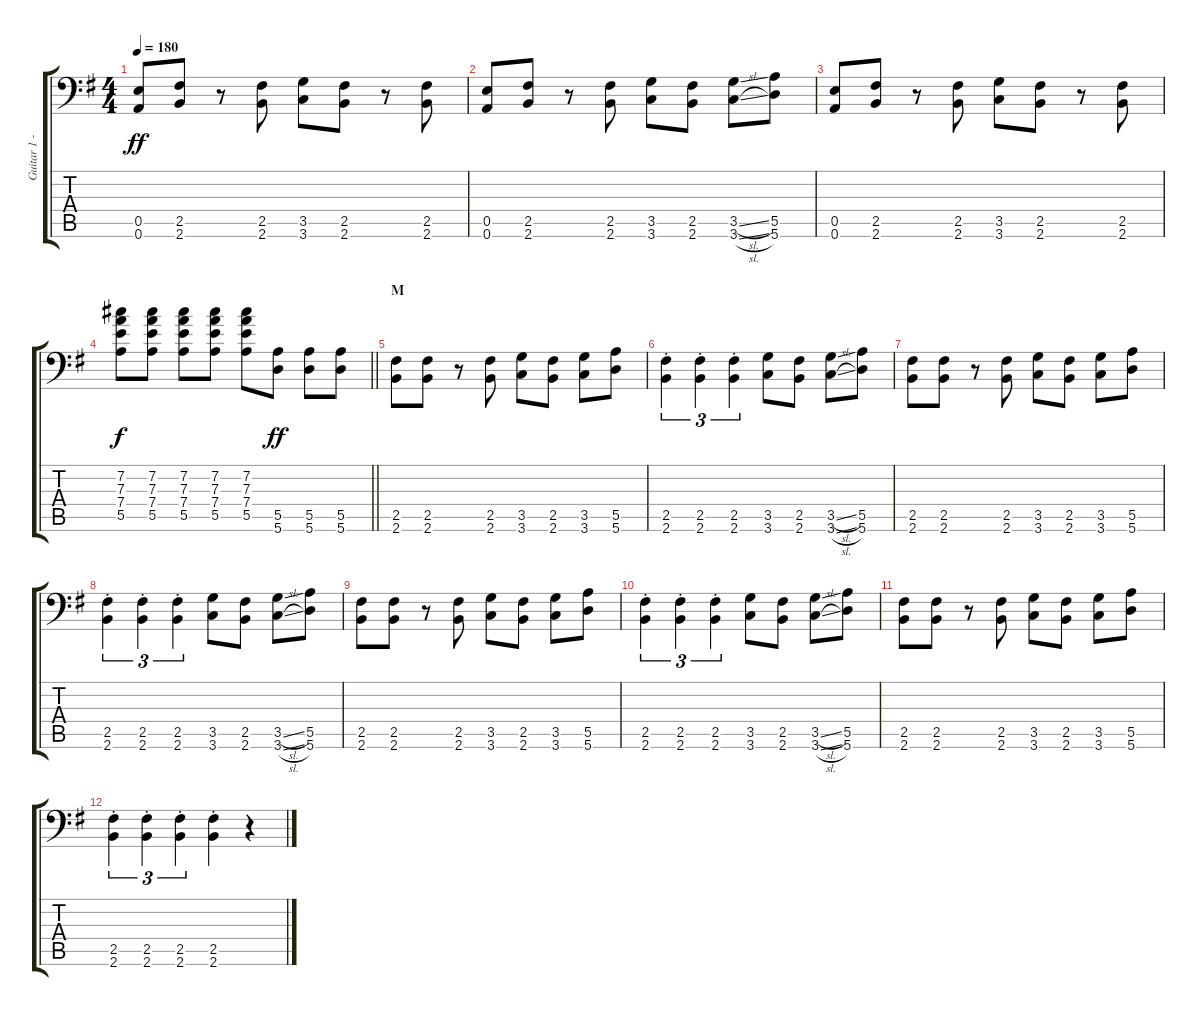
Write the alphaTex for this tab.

\track ("Guitar 1 - Uruha" "Guitar 1 -") {instrument distortionguitar}
\staff {score tabs}
\tuning (B3 Gb3 D3 A2 E2 A1) {hide}
\ts (4 4)
\tempo 180
\clef f4
\ks g
(0.5 0.6).8{dy ff} (2.5 2.6).8 r.8 (2.5 2.6).8 (3.5 3.6).8 (2.5 2.6).8 r.8 (2.5 2.6).8 |
(0.5 0.6).8 (2.5 2.6).8 r.8 (2.5 2.6).8 (3.5 3.6).8 (2.5 2.6).8 (3.5{sl} 3.6{sl}).8 (5.5 5.6).8 |
(0.5 0.6).8 (2.5 2.6).8 r.8 (2.5 2.6).8 (3.5 3.6).8 (2.5 2.6).8 r.8 (2.5 2.6).8 |
\barLineRight lightlight
(7.2 7.3 7.4 5.5).8{dy f} (7.2 7.3 7.4 5.5).8 (7.2 7.3 7.4 5.5).8 (7.2 7.3 7.4 5.5).8 (7.2 7.3 7.4 5.5).8 (5.5 5.6).8{dy ff} (5.5 5.6).8 (5.5 5.6).8 |
\section ("" "M")
(2.5 2.6).8 (2.5 2.6).8 r.8 (2.5 2.6).8 (3.5 3.6).8 (2.5 2.6).8 (3.5 3.6).8 (5.5 5.6).8 |
(2.5{st} 2.6{st}).4{tu (3 2)} (2.5{st} 2.6{st}).4{tu (3 2)} (2.5{st} 2.6{st}).4{tu (3 2)} (3.5 3.6).8 (2.5 2.6).8 (3.5{sl} 3.6{sl}).8 (5.5 5.6).8 |
(2.5 2.6).8 (2.5 2.6).8 r.8 (2.5 2.6).8 (3.5 3.6).8 (2.5 2.6).8 (3.5 3.6).8 (5.5 5.6).8 |
(2.5{st} 2.6{st}).4{tu (3 2)} (2.5{st} 2.6{st}).4{tu (3 2)} (2.5{st} 2.6{st}).4{tu (3 2)} (3.5 3.6).8 (2.5 2.6).8 (3.5{sl} 3.6{sl}).8 (5.5 5.6).8 |
(2.5 2.6).8 (2.5 2.6).8 r.8 (2.5 2.6).8 (3.5 3.6).8 (2.5 2.6).8 (3.5 3.6).8 (5.5 5.6).8 |
(2.5{st} 2.6{st}).4{tu (3 2)} (2.5{st} 2.6{st}).4{tu (3 2)} (2.5{st} 2.6{st}).4{tu (3 2)} (3.5 3.6).8 (2.5 2.6).8 (3.5{sl} 3.6{sl}).8 (5.5 5.6).8 |
(2.5 2.6).8 (2.5 2.6).8 r.8 (2.5 2.6).8 (3.5 3.6).8 (2.5 2.6).8 (3.5 3.6).8 (5.5 5.6).8 |
(2.5{st} 2.6{st}).4{tu (3 2)} (2.5{st} 2.6{st}).4{tu (3 2)} (2.5{st} 2.6{st}).4{tu (3 2)} (2.5{st} 2.6{st}).4 r.4
